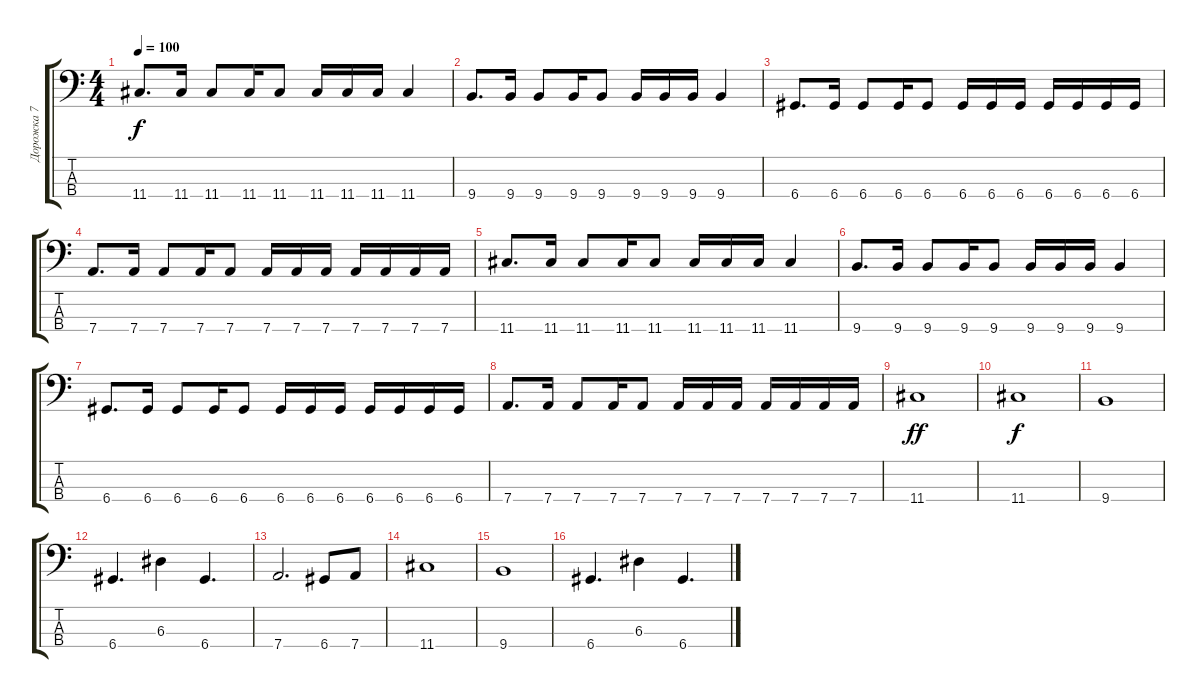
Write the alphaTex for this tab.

\track ("Дорожка 7" "Дорожка 7") {instrument electricbassfinger}
\staff {score tabs}
\tuning (G2 D2 A1 D1) {hide}
\ts (4 4)
\tempo 100
\clef f4
\ks c
11.4.8{d dy f} 11.4.16 11.4.8 11.4.16 11.4.8 11.4.16 11.4.16 11.4.16 11.4.4 |
9.4.8{d} 9.4.16 9.4.8 9.4.16 9.4.8 9.4.16 9.4.16 9.4.16 9.4.4 |
6.4.8{d} 6.4.16 6.4.8 6.4.16 6.4.8 6.4.16 6.4.16 6.4.16 6.4.16 6.4.16 6.4.16 6.4.16 |
7.4.8{d} 7.4.16 7.4.8 7.4.16 7.4.8 7.4.16 7.4.16 7.4.16 7.4.16 7.4.16 7.4.16 7.4.16 |
11.4.8{d} 11.4.16 11.4.8 11.4.16 11.4.8 11.4.16 11.4.16 11.4.16 11.4.4 |
9.4.8{d} 9.4.16 9.4.8 9.4.16 9.4.8 9.4.16 9.4.16 9.4.16 9.4.4 |
6.4.8{d} 6.4.16 6.4.8 6.4.16 6.4.8 6.4.16 6.4.16 6.4.16 6.4.16 6.4.16 6.4.16 6.4.16 |
7.4.8{d} 7.4.16 7.4.8 7.4.16 7.4.8 7.4.16 7.4.16 7.4.16 7.4.16 7.4.16 7.4.16 7.4.16 |
11.4.1{dy ff} |
11.4.1{dy f} |
9.4.1 |
6.4.4{d} 6.3.4 6.4.4{d} |
7.4.2{d} 6.4.8 7.4.8 |
11.4.1 |
9.4.1 |
6.4.4{d} 6.3.4 6.4.4{d}
